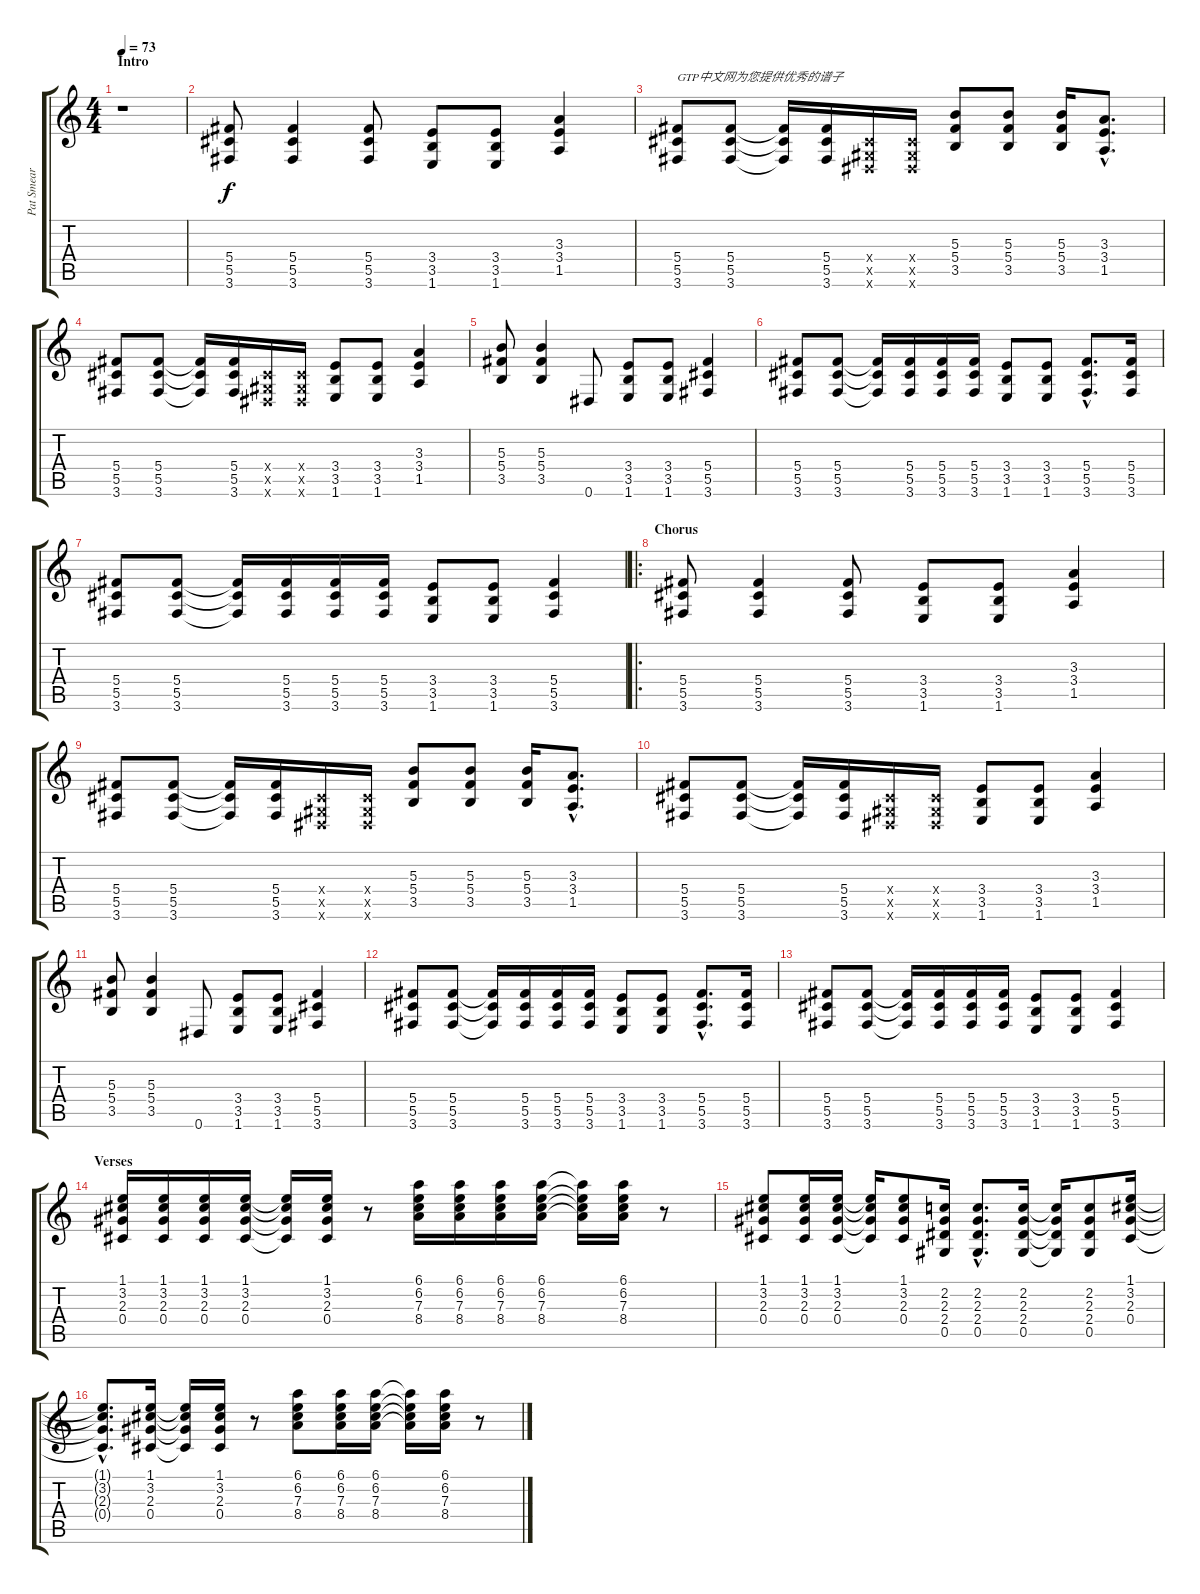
\track ("Pat Smear" "Pat Smear") {instrument acousticguitarsteel}
\staff {score tabs}
\tuning (Eb4 Bb3 Gb3 Db3 Ab2 Eb2) {hide}
\ts (4 4)
\section ("" "Intro")
\tempo 73
\clef g2
\ks c
r.1{dy f instrument acousticguitarsteel} |
(5.4 5.5 3.6).8 (5.4 5.5 3.6).4 (5.4 5.5 3.6).8 (3.4 3.5 1.6).8 (3.4 3.5 1.6).8 (3.3 3.4 1.5).4 |
(5.4 5.5 3.6).8{txt "GTP中文网为您提供优秀的谱子"} (5.4 5.5 3.6).8 (5.4{t} 5.5{t} 3.6{t}).16 (5.4 5.5 3.6).16 (0.4{x} 0.5{x} 0.6{x}).16 (0.4{x} 0.5{x} 0.6{x}).16 (5.3 5.4 3.5).8 (5.3 5.4 3.5).8 (5.3 5.4 3.5).16 (3.3{hac} 3.4{hac} 1.5{hac}).8{d} |
(5.4 5.5 3.6).8 (5.4 5.5 3.6).8 (5.4{t} 5.5{t} 3.6{t}).16 (5.4 5.5 3.6).16 (0.4{x} 0.5{x} 0.6{x}).16 (0.4{x} 0.5{x} 0.6{x}).16 (3.4 3.5 1.6).8 (3.4 3.5 1.6).8 (3.3 3.4 1.5).4 |
(5.3 5.4 3.5).8 (5.3 5.4 3.5).4 0.6.8 (3.4 3.5 1.6).8 (3.4 3.5 1.6).8 (5.4 5.5 3.6).4 |
(5.4 5.5 3.6).8 (5.4 5.5 3.6).8 (5.4{t} 5.5{t} 3.6{t}).16 (5.4 5.5 3.6).16 (5.4 5.5 3.6).16 (5.4 5.5 3.6).16 (3.4 3.5 1.6).8 (3.4 3.5 1.6).8 (5.4{hac} 5.5{hac} 3.6{hac}).8{d} (5.4 5.5 3.6).16 |
(5.4 5.5 3.6).8 (5.4 5.5 3.6).8 (5.4{t} 5.5{t} 3.6{t}).16 (5.4 5.5 3.6).16 (5.4 5.5 3.6).16 (5.4 5.5 3.6).16 (3.4 3.5 1.6).8 (3.4 3.5 1.6).8 (5.4 5.5 3.6).4 |
\ro
\section ("" "Chorus")
(5.4 5.5 3.6).8 (5.4 5.5 3.6).4 (5.4 5.5 3.6).8 (3.4 3.5 1.6).8 (3.4 3.5 1.6).8 (3.3 3.4 1.5).4 |
(5.4 5.5 3.6).8 (5.4 5.5 3.6).8 (5.4{t} 5.5{t} 3.6{t}).16 (5.4 5.5 3.6).16 (0.4{x} 0.5{x} 0.6{x}).16 (0.4{x} 0.5{x} 0.6{x}).16 (5.3 5.4 3.5).8 (5.3 5.4 3.5).8 (5.3 5.4 3.5).16 (3.3{hac} 3.4{hac} 1.5{hac}).8{d} |
(5.4 5.5 3.6).8 (5.4 5.5 3.6).8 (5.4{t} 5.5{t} 3.6{t}).16 (5.4 5.5 3.6).16 (0.4{x} 0.5{x} 0.6{x}).16 (0.4{x} 0.5{x} 0.6{x}).16 (3.4 3.5 1.6).8 (3.4 3.5 1.6).8 (3.3 3.4 1.5).4 |
(5.3 5.4 3.5).8 (5.3 5.4 3.5).4 0.6.8 (3.4 3.5 1.6).8 (3.4 3.5 1.6).8 (5.4 5.5 3.6).4 |
(5.4 5.5 3.6).8 (5.4 5.5 3.6).8 (5.4{t} 5.5{t} 3.6{t}).16 (5.4 5.5 3.6).16 (5.4 5.5 3.6).16 (5.4 5.5 3.6).16 (3.4 3.5 1.6).8 (3.4 3.5 1.6).8 (5.4{hac} 5.5{hac} 3.6{hac}).8{d} (5.4 5.5 3.6).16 |
(5.4 5.5 3.6).8 (5.4 5.5 3.6).8 (5.4{t} 5.5{t} 3.6{t}).16 (5.4 5.5 3.6).16 (5.4 5.5 3.6).16 (5.4 5.5 3.6).16 (3.4 3.5 1.6).8 (3.4 3.5 1.6).8 (5.4 5.5 3.6).4 |
\section ("" "Verses")
(1.1 3.2 2.3 0.4).16 (1.1 3.2 2.3 0.4).16 (1.1 3.2 2.3 0.4).16 (1.1 3.2 2.3 0.4).16 (1.1{t} 3.2{t} 2.3{t} 0.4{t}).16 (1.1 3.2 2.3 0.4).16 r.8 (6.1 6.2 7.3 8.4).16 (6.1 6.2 7.3 8.4).16 (6.1 6.2 7.3 8.4).16 (6.1 6.2 7.3 8.4).16 (6.1{t} 6.2{t} 7.3{t} 8.4{t}).16 (6.1 6.2 7.3 8.4).16 r.8 |
(1.1 3.2 2.3 0.4).8 (1.1 3.2 2.3 0.4).16 (1.1 3.2 2.3 0.4).16 (1.1{t} 3.2{t} 2.3{t} 0.4{t}).16 (1.1 3.2 2.3 0.4).8 (2.2 2.3 2.4 0.5).16 (2.2{hac} 2.3{hac} 2.4{hac} 0.5{hac}).8{d} (2.2 2.3 2.4 0.5).16 (2.2{t} 2.3{t} 2.4{t} 0.5{t}).16 (2.2 2.3 2.4 0.5).8 (1.1 3.2 2.3 0.4).16 |
(1.1{hac t} 3.2{hac t} 2.3{hac t} 0.4{hac t}).8{d} (1.1 3.2 2.3 0.4).16 (1.1{t} 3.2{t} 2.3{t} 0.4{t}).16 (1.1 3.2 2.3 0.4).16 r.8 (6.1 6.2 7.3 8.4).8 (6.1 6.2 7.3 8.4).16 (6.1 6.2 7.3 8.4).16 (6.1{t} 6.2{t} 7.3{t} 8.4{t}).16 (6.1 6.2 7.3 8.4).16 r.8
